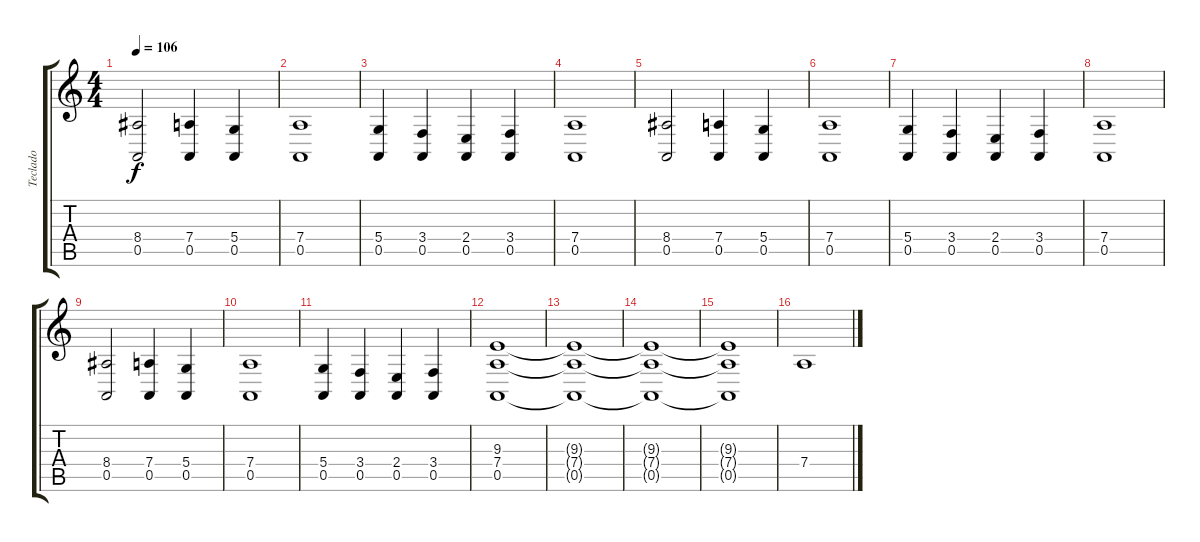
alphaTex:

\track ("Teclado" "Teclado") {instrument choiraahs}
\staff {score tabs}
\tuning (E4 B3 G3 D3 A2 E2) {hide}
\ts (4 4)
\tempo 106
\clef g2
\ks c
(8.4 0.5).2{dy f} (7.4 0.5).4 (5.4 0.5).4 |
(7.4 0.5).1 |
(5.4 0.5).4 (3.4 0.5).4 (2.4 0.5).4 (3.4 0.5).4 |
(7.4 0.5).1 |
(8.4 0.5).2 (7.4 0.5).4 (5.4 0.5).4 |
(7.4 0.5).1 |
(5.4 0.5).4 (3.4 0.5).4 (2.4 0.5).4 (3.4 0.5).4 |
(7.4 0.5).1 |
(8.4 0.5).2 (7.4 0.5).4 (5.4 0.5).4 |
(7.4 0.5).1 |
(5.4 0.5).4 (3.4 0.5).4 (2.4 0.5).4 (3.4 0.5).4 |
(9.3 7.4 0.5).1{volume 0} |
(9.3{t} 7.4{t} 0.5{t}).1 |
(9.3{t} 7.4{t} 0.5{t}).1 |
(9.3{t} 7.4{t} 0.5{t}).1 |
7.4.1{volume 13}
